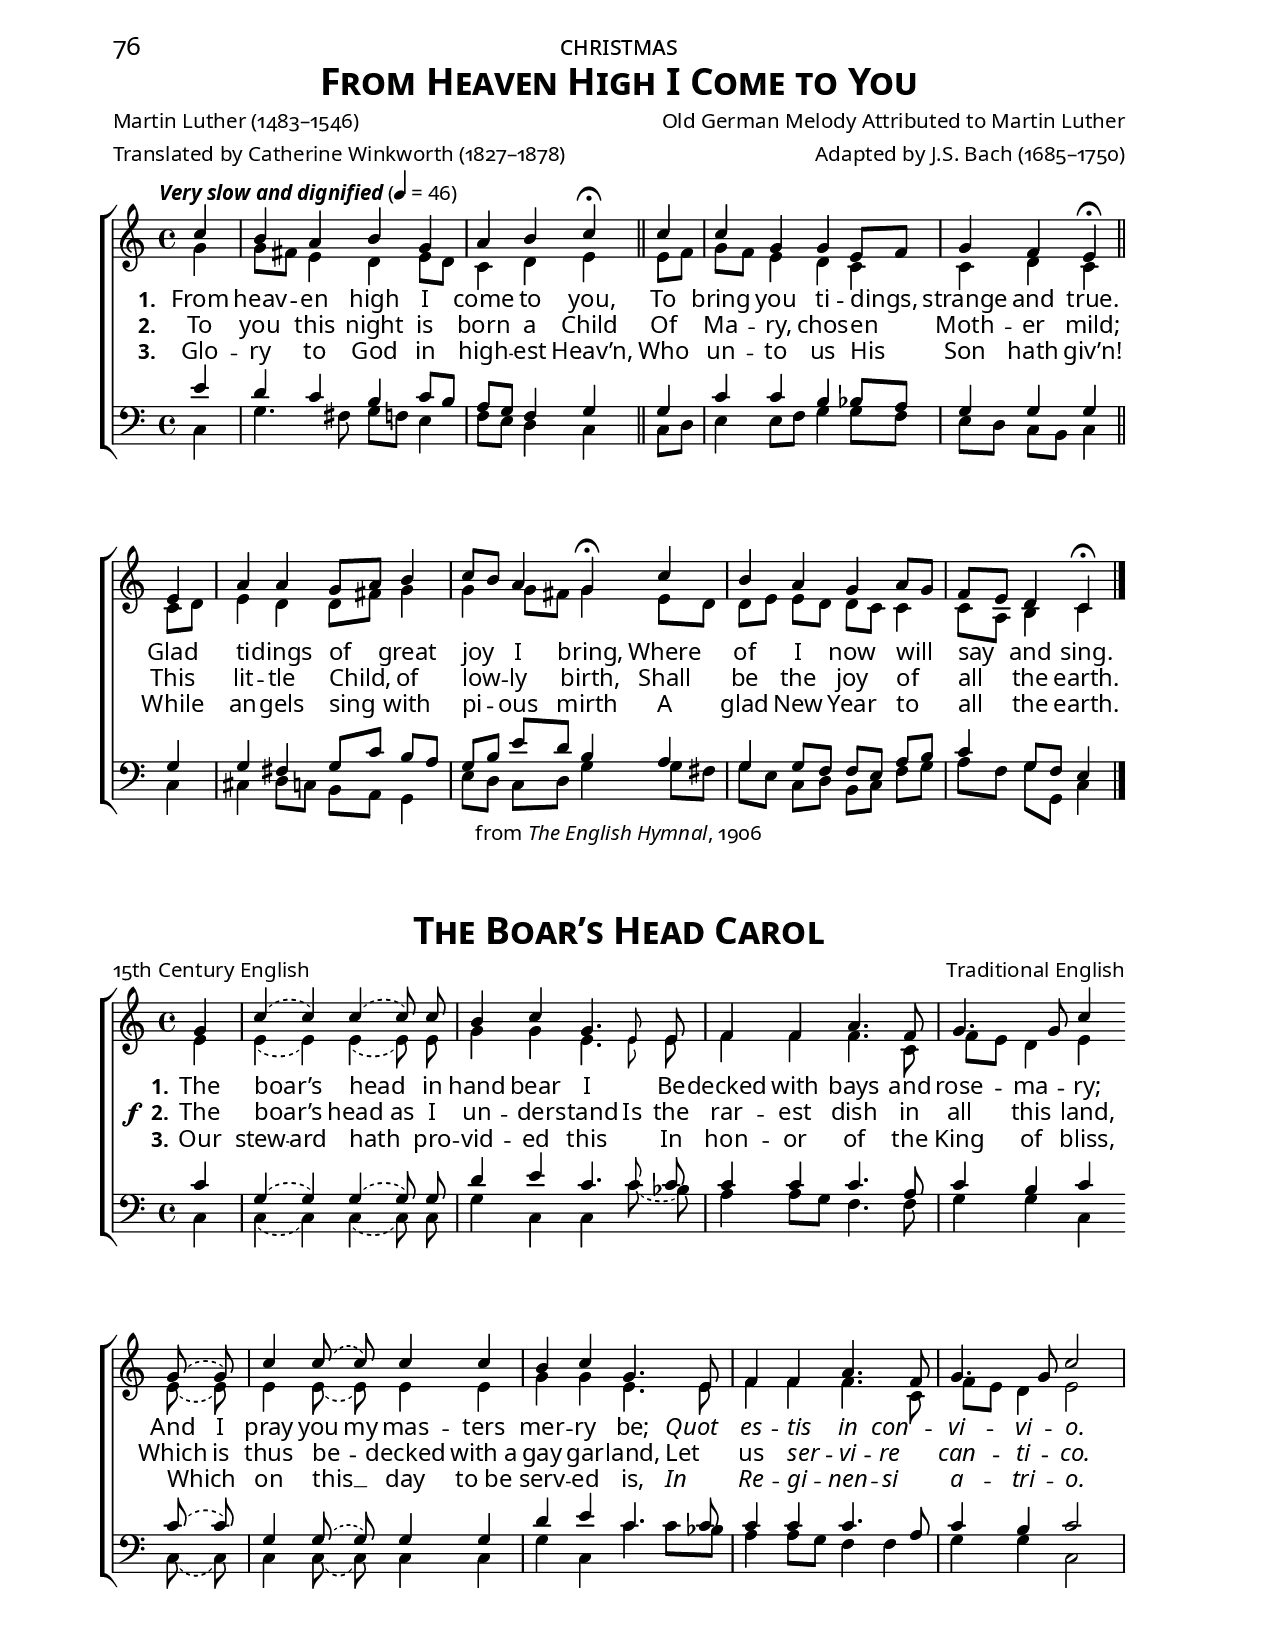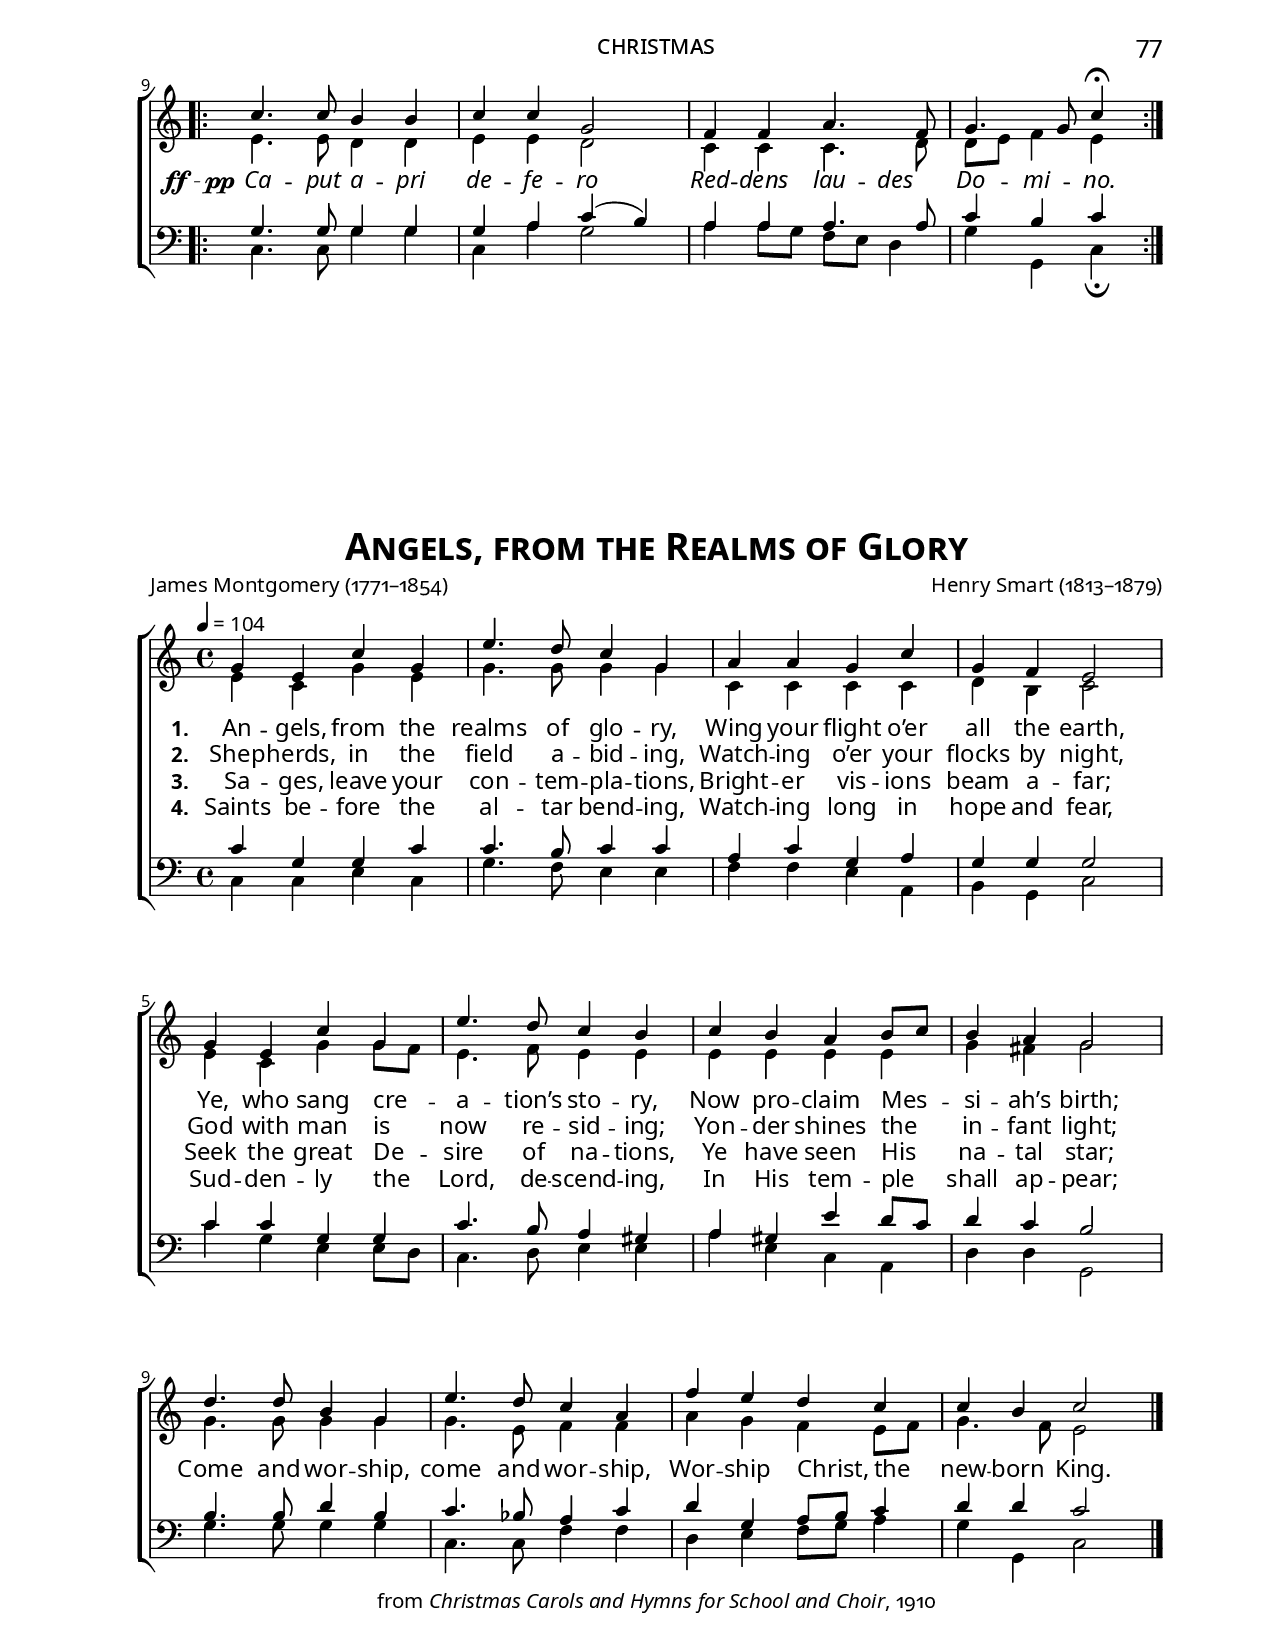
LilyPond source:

\version "2.14.2"
\include "util.ly"
\paper {
  print-all-headers = ##t
  paper-height = 11\in
  paper-width = 8.5\in
  indent = 0\in
  %system-system-spacing = #'((basic-distance . 10) (padding . 0))
  score-markup-spacing =
    #'((basic-distance . 0)
       (minimum-distance . 0)
       (padding . 0)
       (stretchability . 0))
  system-system-spacing =
    #'((basic-distance . 0)
       (minimum-distance . 0)
       (padding . -5)
       (stretchability . 100))
%{IF_LESSER
  markup-system-spacing #'stretchability = 50
  top-markup-spacing #'stretchability = 30
  last-bottom-spacing #'stretchability = 60
%}%END_IF_LESSER
  ragged-last-bottom = ##f
  ragged-bottom = ##f
  two-sided = ##t
  inner-margin = 1\in
  outer-margin = 0.75\in
  top-margin = 0.26\in
  bottom-margin = 0.25\in
  first-page-number = #076
  print-first-page-number = ##t
  headerLine = \markup{\override #'(font-name . "Garamond Premier Pro") \smallCapsOldStyle"christmas"}
  oddHeaderMarkup = \markup\fill-line{
     \override #'(font-name . "Garamond Premier Pro")\abs-fontsize #12.5
     \combine 
        \fill-line{"" \on-the-fly #print-page-number-check-first
        \oldStylePageNum""
        }
        \fill-line{\headerLine}
  }
  evenHeaderMarkup = \markup {
     \override #'(font-name . "Garamond Premier Pro")\abs-fontsize #12.5
     \combine
        \on-the-fly #print-page-number-check-first
        \oldStylePageNum""
        \fill-line{\headerLine}
  }
}

#(set-global-staff-size 18) \paper{ #(define fonts (make-pango-font-tree "Garamond Premier Pro" "Garamond Premier Pro" "Garamond Premier Pro" (/ 18 20))) }
%IF_NOT_LESSER
global = {
  \key c \major
  \time 4/4
  \autoBeamOff
  \mergeDifferentlyHeadedOn
}

sopMusic = \relative c'' {
  \tempo \markup\italic"Very slow and dignified" 4 = 46
  \partial 4 c4 |
  b a b g |
  a b c\fermata \bar "||"
  
  c |
  c g g e8[ f] |
  g4 f e\fermata \bar"||"
  
  e |
  a a g8[ a] b4 |
  c8[ b] a4 g\fermata
  
  c4 |
  b a g a8[ g] |
  f[ e] d4 c\fermata \bar "|."
}
sopWords = \lyricmode {
  
}

altoMusic = \relative c' {
  g'4 |
  g8[ fis] e4 d e8[ d] |
  c4 d e |
  
  e8[ f] |
  g[ f] e4 d c |
  c d c |
  
  c8[ d] |
  e4 d d8[ fis] g4 |
  g g8[ fis] g4 |
  
  e8[ d] |
  d[ e] e[ d] d[ c] c4 |
  c8[ a] b4 c \bar "|."
}
altoWords = \lyricmode {
  \dropLyricsIX
  \set stanza = #"1. "
  From heav -- en high I come to you,
  To bring you ti -- dings, strange and true.
  Glad ti -- dings of great joy I bring,
  Where of I now will say and sing.
}
altoWordsII = \lyricmode {
  \dropLyricsIX
%\markup\italic
  \set stanza = #"2. "
  To you this night is born a Child
  Of Ma -- ry, chos -- en Moth -- er mild;
  This lit -- tle Child, of low -- ly birth,
  Shall be the joy of all the earth.
}
altoWordsIII = \lyricmode {
  \dropLyricsIX
  \set stanza = #"3. "
  Glo -- ry to God in high -- est Heav’n,
  Who un -- to us His Son hath giv’n!
  While an -- gels sing with pi -- ous mirth
  A glad New Year to all the earth.
}
altoWordsIV = \lyricmode {
}
altoWordsV = \lyricmode {
}
altoWordsVI = \lyricmode {
}
tenorMusic = \relative c' {
  e4 |
  d c b c8[ b] |
  a[ g] f4 g |
  
  g4 |
  c c b bes8[ a] |
  g4 g g |
  
  g |
  g fis g8[ c] b[ a] |
  g[ b] e[ d] b4 |
  
  a4 |
  g g8[ f] f[ e] a[ b] |
  c4 g8[ f] e4 \bar "|."
}
tenorWords = \lyricmode {

}

bassMusic = \relative c {
  c4 |
  g'4. fis8 g[ f] e4 |
  f8[ e] d4 c |
  
  c8[ d] |
  e4 e8[ f] g4 g8[ f] |
  e[ d] c[ b] c4 |
  
  c |
  cis d8[ c] b[ a] g4 |
  e'8[ d] c[ d] g4 |
  
  g8[ fis] |
  g[ e] c[ d] b[ c] f[ g] |
  a[ f] g[ g,] c4 \bar "|."
}
bassWords = \lyricmode {

}

pianoRH = \relative c' {
  
}
pianoLH = \relative c' {
  
}

\score {
  <<
   \new ChoirStaff <<
%    \new Lyrics = sopranos \with { \override VerticalAxisGroup #'nonstaff-relatedstaff-spacing = #'((basic-distance . 1)) }
    \new Staff = women <<
      \new Voice = "sopranos" { \voiceOne << \global \sopMusic >> }
      \new Voice = "altos" { \voiceTwo << \global \altoMusic >> }
    >>
    \new Lyrics \with { alignAboveContext = #"women" \override VerticalAxisGroup #'nonstaff-relatedstaff-spacing = #'((basic-distance . 1))} \lyricsto "sopranos" \sopWords
    \new Lyrics = "altosVI"  \with { alignBelowContext = #"women" } \lyricsto "sopranos" \altoWordsVI
    \new Lyrics = "altosV"  \with { alignBelowContext = #"women" } \lyricsto "sopranos" \altoWordsV
    \new Lyrics = "altosIV"  \with { alignBelowContext = #"women" } \lyricsto "sopranos" \altoWordsIV
    \new Lyrics = "altosIII"  \with { alignBelowContext = #"women" } \lyricsto "sopranos" \altoWordsIII
    \new Lyrics = "altosII"  \with { alignBelowContext = #"women" } \lyricsto "sopranos" \altoWordsII
    \new Lyrics = "altos"  \with { alignBelowContext = #"women" \override VerticalAxisGroup #'nonstaff-relatedstaff-spacing = #'((padding . -0.5))} \lyricsto "sopranos" \altoWords
   \new Staff = men <<
      \clef bass
      \new Voice = "tenors" { \voiceOne << \global \tenorMusic >> }
      \new Voice = "basses" { \voiceTwo << \global \bassMusic >> }
    >>
    \new Lyrics \with { alignAboveContext = #"men" \override VerticalAxisGroup #'nonstaff-relatedstaff-spacing = #'((basic-distance . 1)) } \lyricsto "tenors" \tenorWords
    \new Lyrics \with { alignBelowContext = #"men" \override VerticalAxisGroup #'nonstaff-relatedstaff-spacing = #'((basic-distance . 1)) } \lyricsto "basses" \bassWords
  >>
%    \new PianoStaff << \new Staff { \new Voice { \pianoRH } } \new Staff { \clef "bass" \pianoLH } >>
  >>
  \layout {
  \context {
    \Lyrics
    \override LyricText #'font-size = #1.3
  }
    \context {
      \Score
      %\override SpacingSpanner #'base-shortest-duration = #(ly:make-moment 1 8)
      %\override SpacingSpanner #'common-shortest-duration = #(ly:make-moment 1 4)
    }
    \context {
      % Remove all empty staves
      % \Staff \RemoveEmptyStaves \override VerticalAxisGroup #'remove-first = ##t
    }
    \context {
      \Lyrics
      \override LyricText #'X-offset = #center-on-word
    }
  }
  
  \header {
    title = \markup{\override #'(font-name . "Garamond Premier Pro Semibold"){ \abs-fontsize #18 \smallCapsOldStyle"From Heaven High I Come to You"}}
    poet = \markup\oldStyleNum"Martin Luther (1483–1546)"
    meter = \markup\oldStyleNum"Translated by Catherine Winkworth (1827–1878)"
    composer = \markup\oldStyleNum"Old German Melody Attributed to Martin Luther"
    arranger = \markup\oldStyleNum"Adapted by J.S. Bach (1685–1750)"
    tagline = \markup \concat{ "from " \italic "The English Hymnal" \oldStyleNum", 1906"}
  }
}
\markup\fill-line{\concat{ "from " \italic "The English Hymnal" \oldStyleNum", 1906"}}
\markup\vspace#2

%END_IF_NOT_LESSER

















%Boars Head Carol
global = {
  \key c \major
  \time 4/4
  \autoBeamOff
  \override DynamicLineSpanner #'staff-padding = #0.0
  \override DynamicLineSpanner #'Y-extent = #'(-1 . 1)
  \mergeDifferentlyDottedOn
}

sopMusic = \relative c'' {
  \partial 4 g4 |
  \slurDashed c4( c) c4( c8) c8 |
  b4 c g4.*2/3 \teeny e8\noBeam \normalsize e |
  
  f4 f a4. f8 |
  g4. g8 c4 \bar""\break g8\noBeam( g) |
  c4 c8\noBeam( c) c4 c |
  
  b c g4. e8 |
  f4 f a4. f8 |
  g4. g8 c2 | \break
  
  \repeat volta 2 {
    c4. c8 b4 b |
    c c g2 |
    f4 f a4. f8 |
    g4. g8 c4\fermata
  }
}
sopWords = \lyricmode {
  
}

altoMusic = \relative c' {
  e4 |
  \slurDashed e( e) e4( e8) e8 |
  g4 g e4.*2/3 \teeny e8\noBeam \normalsize e |
  
  f4 f f4. c8 |
  \slurSolid f8[ e] d4 e \slurDashed e8\noBeam( e) |
  e4 e8\noBeam( e) e4 e |
  
  g g e4. e8 |
  f4 f f4. c8 |
  \slurSolid f[ e] d4 e2 |
  
  e4. e8 d4 d |
  e e d2 |
  c4 c c4. d8 |
  \slurSolid d[ e] f4 e |
}
altoWords = {
  \dropLyricsIX
  \lyricmode {
    \set stanza = #"1."
    \set ignoreMelismata = ##t
    The boar’s _ head _ in hand bear I "" Be -- decked with bays and rose -- ma -- ry;
    \set associatedVoice = "basses"
    And I pray you my mas -- ters mer -- ry be;
    \markup\italic Quot _ \markup\italic es -- \markup\italic tis _ \markup\italic in \markup\italic con -- \markup\italic vi -- \markup\italic vi -- \markup\italic o.
  }
  \set stanza = \markup\dynamic"  ff - pp"
  \lyricmode {
    \unset ignoreMelismata
    \markup\italic Ca -- \markup\italic put \markup\italic a -- \markup\italic pri \markup\italic de -- \markup\italic fe -- \markup\italic ro
    \set associatedVoice = "tenors"
    \markup\italic Red -- \markup\italic dens
    \set associatedVoice = "basses"
    \markup\italic lau -- \markup\italic des \markup\italic Do -- \markup\italic mi -- \markup\italic no.
  }
}
altoWordsII = {
  \dropLyricsIX
  \set stanza = \markup{\dynamic"f " "2."}
  \lyricmode {
  %\markup\italic
    \set ignoreMelismata = ##t
    The boar’s _ head as I un -- der -- stand Is the rar -- est dish in all this land,
    \set associatedVoice = "basses"
    Which is thus be -- _ decked with_a gay gar -- land,
    Let _ us
    \markup\italic ser -- _ \markup\italic vi -- \markup\italic re \markup\italic can -- \markup\italic ti -- \markup\italic co.
  }
}
altoWordsIII = \lyricmode {
  \dropLyricsIX
  \set stanza = #"3."
  \set ignoreMelismata = ##t
  Our stew -- ard hath _ pro -- vid -- ed this
  "" In hon -- or of the King of bliss,
  \set associatedVoice = "basses"
  Which _ on this __ _ day to_be serv -- ed is,
  \markup\italic In _ \markup\italic Re -- \markup\italic gi -- _ \markup\italic nen -- \markup\italic si \markup\italic a -- \markup\italic tri -- \markup\italic o.
}
altoWordsIV = \lyricmode {
}
altoWordsV = \lyricmode {
}
altoWordsVI = \lyricmode {
}
tenorMusic = \relative c' {
  c4 |
  \slurDashed g( g) g4( g8) g8 |
  d'4 e c4.*2/3 \teeny c8\noBeam \normalsize c |
  
  c4 c c4. a8 |
  c4 b c c8\noBeam( c) |
  g4 g8\noBeam( g) g4 g |
  
  d' e c4. c8 |
  c4 c c4. a8 |
  c4 b c2 |
  
  g4. g8 g4 g |
  g a \slurSolid c( b) |
  a a a4. a8 |
  c4 b c |
}
tenorWords = \lyricmode {

}

bassMusic = \relative c {
  c4 |
  \slurDashed c( c) c4( c8) c8 |
  g'4 c, c4 c'8\noBeam( bes) |
  
  a4 \slurSolid a8[ g] f4. f8 |
  g4 g c, \slurDashed c8\noBeam( c) |
  c4 c8\noBeam( c) c4 c |
  
  g' c, c'4 c8[ bes] |
  a4 \slurSolid a8[ g] f4 f |
  g4 g c,2 |
  
  c4. c8 g'4 g |
  c, a' g2 |
  a4 a8[ g] f[ e] d4 |
  g4 g, c\fermata |
}
bassWords = \lyricmode {

}

pianoRH = \relative c' {
  
}
pianoLH = \relative c' {
  
}

\score {
  <<
   \new ChoirStaff <<
%    \new Lyrics = sopranos \with { \override VerticalAxisGroup #'nonstaff-relatedstaff-spacing = #'((basic-distance . 1)) }
    \new Staff = women <<
      \new Voice = "sopranos" { \voiceOne << \global \sopMusic >> }
      \new Voice = "altos" { \voiceTwo << \global \altoMusic >> }
    >>
   \new Staff = men <<
      \clef bass
      \new Voice = "tenors" { \voiceOne << \global \tenorMusic >> }
      \new Voice = "basses" { \voiceTwo << \global \bassMusic >> }
    >>
    \new Lyrics \with { alignAboveContext = #"women" \override VerticalAxisGroup #'nonstaff-relatedstaff-spacing = #'((basic-distance . 1))} \lyricsto "sopranos" \sopWords
    \new Lyrics = "altosVI"  \with { alignBelowContext = #"women" } \lyricsto "tenors" \altoWordsVI
    \new Lyrics = "altosV"  \with { alignBelowContext = #"women" } \lyricsto "tenors" \altoWordsV
    \new Lyrics = "altosIV"  \with { alignBelowContext = #"women" } \lyricsto "tenors" \altoWordsIV
    \new Lyrics = "altosIII"  \with { alignBelowContext = #"women" } \lyricsto "tenors" \altoWordsIII
    \new Lyrics = "altosII"  \with { alignBelowContext = #"women" } \lyricsto "tenors" \altoWordsII
    \new Lyrics = "altos"  \with { alignBelowContext = #"women" \override VerticalAxisGroup #'nonstaff-relatedstaff-spacing = #'((padding . -0.5))} \lyricsto "tenors" \altoWords
    \new Lyrics \with { alignAboveContext = #"men" \override VerticalAxisGroup #'nonstaff-relatedstaff-spacing = #'((basic-distance . 1)) } \lyricsto "tenors" \tenorWords
    \new Lyrics \with { alignBelowContext = #"men" \override VerticalAxisGroup #'nonstaff-relatedstaff-spacing = #'((basic-distance . 1)) } \lyricsto "basses" \bassWords
  >>
%    \new PianoStaff << \new Staff { \new Voice { \pianoRH } } \new Staff { \clef "bass" \pianoLH } >>
  >>
  \layout {
  \context {
    \Lyrics
    \override LyricText #'font-size = #1.3
  }
    \context {
      \Score
      %\override SpacingSpanner #'base-shortest-duration = #(ly:make-moment 1 8)
      %\override SpacingSpanner #'common-shortest-duration = #(ly:make-moment 1 4)
    }
    \context {
      % Remove all empty staves
      % \Staff \RemoveEmptyStaves \override VerticalAxisGroup #'remove-first = ##t
    }
    \context {
      \Lyrics
      \override LyricText #'X-offset = #center-on-word
    }
  }
  \header {
    title = \markup{\override #'(font-name . "Garamond Premier Pro Semibold"){ \abs-fontsize #18 \smallCapsOldStyle"The Boar’s Head Carol"}}
    poet = \markup\oldStyleNum"15th Century English"
    composer = \markup\oldStyleNum"Traditional English"
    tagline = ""
  }
}
%IF_NOT_LESSER
\markup\vspace#8
%END_IF_NOT_LESSER





















%Angels From the Realms of Glory
global = {
  \key c \major
  \time 4/4
  \override DynamicLineSpanner #'staff-padding = #0.0
  \override DynamicLineSpanner #'Y-extent = #'(-1 . 1)
  \autoBeamOff
}

sopMusic = \relative c'' {
  \tempo 4 = 104
  g4 e c' g |
  e'4. d8 c4 g |
  a a g c |
  g f e2 | \break
  
  g4 e c' g |
  e'4. d8 c4 b |
  c b a b8[ c] |
  b4 a g2 | \break
  
  d'4. d8 b4 g |  
  e'4. d8 c4 a |
  f' e d c |
  c b c2 \bar "|."
}
sopWords = \lyricmode {
  
}

altoMusic = \relative c' {
  e4 c g' e |
  g4. g8 g4 g |
  c, c c c |
  
  d b c2 |
  e4 c g' g8[ f] |
  e4. f8 e4 e |
  
  e e e e |
  g fis g2 |
  g4. g8 g4 g |
  
  g4. e8 f4 f |
  a g f e8[ f] |
  g4. f8 e2 \bar "|."
}
altoWords = \lyricmode {
  \dropLyricsIX
  \set stanza = #"1. "
  An -- gels, from the realms of glo -- ry,
  Wing your flight o’er all the earth,
  \set associatedVoice = "basses"
  Ye, who sang cre -- a -- tion’s sto -- ry,
  \unset associatedVoice
  Now pro -- claim Mes -- si -- ah’s birth;
  Come and wor -- ship, come and wor -- ship,
  \set associatedVoice = "basses"
  Wor -- ship
  \set associatedVoice = "altos"
  Christ, the
  \unset associatedVoice
  new -- born King.
}
altoWordsII = \lyricmode {
  \dropLyricsIX
%\markup\italic
  \set stanza = #"2. "
  Shep -- herds, in the field a -- bid -- ing, Watch -- ing o’er your flocks by night,
  \set associatedVoice = "basses"
  God with man is now re -- sid -- ing;
  \unset associatedVoice
  Yon -- der shines the in -- fant light;
}
altoWordsIII = \lyricmode {
  \dropLyricsIX
  \set stanza = #"3. "
  Sa -- ges, leave your con -- tem -- pla -- tions, Bright -- er vis -- ions beam a -- far;
  \set associatedVoice = "basses"
  Seek the great De -- sire of na -- tions,
  \unset associatedVoice
  Ye have seen His na -- tal star;
}
altoWordsIV = \lyricmode {
  \dropLyricsIX
  \set stanza = #"4. "
  Saints be -- fore the al -- tar bend -- ing,
    Watch -- ing long in hope and fear,
  \set associatedVoice = "basses"
  Sud -- den -- ly the Lord, de -- scend -- ing, 
  \unset associatedVoice
    In His tem -- ple shall ap -- pear;
}
tenorMusic = \relative c' {
  c4 g g c |
  c4. b8 c4 c |
  a c g a |
  
  g g g2 |
  c4 c g g |
  c4. b8 a4 gis |
  
  a gis e' d8[ c] |
  d4 c b2 |
  b4. b8 d4 b |
  
  c4. bes8 a4 c |
  d g, a8[ b] c4 |
  d4 d c2 \bar "|."
}
tenorWords = \lyricmode {

}

bassMusic = \relative c {
  c4 c e c |
  g'4. f8 e4 e |
  f f e a, |
  
  b g c2 |
  c'4 g e e8[ d] |
  c4. d8 e4 e |
  
  a e c a |
  d d g,2 |
  g'4. g8 g4 g |
  
  c,4. c8 f4 f |
  d e f8[ g] a4 |
  g g, c2 \bar "|."
}
bassWords = \lyricmode {

}

\score {
  <<
   \new ChoirStaff <<
%    \new Lyrics = sopranos \with { \override VerticalAxisGroup #'nonstaff-relatedstaff-spacing = #'((basic-distance . 1)) }
    \new Staff = women <<
      \new Voice = "sopranos" { \voiceOne << \global \sopMusic >> }
      \new Voice = "altos" { \voiceTwo << \global \altoMusic >> }
    >>
    \new Lyrics \with { alignAboveContext = #"women" \override VerticalAxisGroup #'nonstaff-relatedstaff-spacing = #'((basic-distance . 1))} \lyricsto "sopranos" \sopWords
   \new Staff = men <<
      \clef bass
      \new Voice = "tenors" { \voiceOne << \global \tenorMusic >> }
      \new Voice = "basses" { \voiceTwo << \global \bassMusic >> }
    >>
    \context Lyrics = "altosIV"  \with { alignBelowContext = #"women" } \lyricsto "sopranos" \altoWordsIV
    \context Lyrics = "altosIII"  \with { alignBelowContext = #"women" } \lyricsto "sopranos" \altoWordsIII
    \context Lyrics = "altosII"  \with { alignBelowContext = #"women" } \lyricsto "sopranos" \altoWordsII
    \context Lyrics = "altos"  \with { alignBelowContext = #"women" \override VerticalAxisGroup #'nonstaff-relatedstaff-spacing = #'((padding . -0.5))} \lyricsto "sopranos" \altoWords
    \new Lyrics \with { alignAboveContext = #"men" \override VerticalAxisGroup #'nonstaff-relatedstaff-spacing = #'((basic-distance . 1)) } \lyricsto "tenors" \tenorWords
    \new Lyrics \with { alignBelowContext = #"men" \override VerticalAxisGroup #'nonstaff-relatedstaff-spacing = #'((basic-distance . 1)) } \lyricsto "basses" \bassWords
  >>
%    \new PianoStaff << \new Staff { \new Voice { \pianoRH } } \new Staff { \clef "bass" \pianoLH } >>
  >>
  \layout {
  \context {
    \Lyrics
    \override LyricText #'font-size = #1.3
  }
    \context {
      \Score
      %\override SpacingSpanner #'base-shortest-duration = #(ly:make-moment 1 8)
      %\override SpacingSpanner #'common-shortest-duration = #(ly:make-moment 1 4)
    }
    \context {
      % Remove all empty staves
      % \Staff \RemoveEmptyStaves \override VerticalAxisGroup #'remove-first = ##t
    }
    \context {
      \Lyrics
      \override LyricText #'X-offset = #center-on-word
    }
  }
  \header {
    title = \markup{\override #'(font-name . "Garamond Premier Pro Semibold"){ \abs-fontsize #18 \smallCapsOldStyle"Angels, from the Realms of Glory"}}
    poet = \markup\oldStyleNum"James Montgomery (1771–1854)"
    composer = \markup\oldStyleNum"Henry Smart (1813–1879)"
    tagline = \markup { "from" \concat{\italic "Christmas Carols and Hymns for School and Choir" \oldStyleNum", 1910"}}
  }
}
\header {
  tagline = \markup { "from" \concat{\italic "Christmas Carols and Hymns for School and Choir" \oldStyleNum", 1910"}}
}

